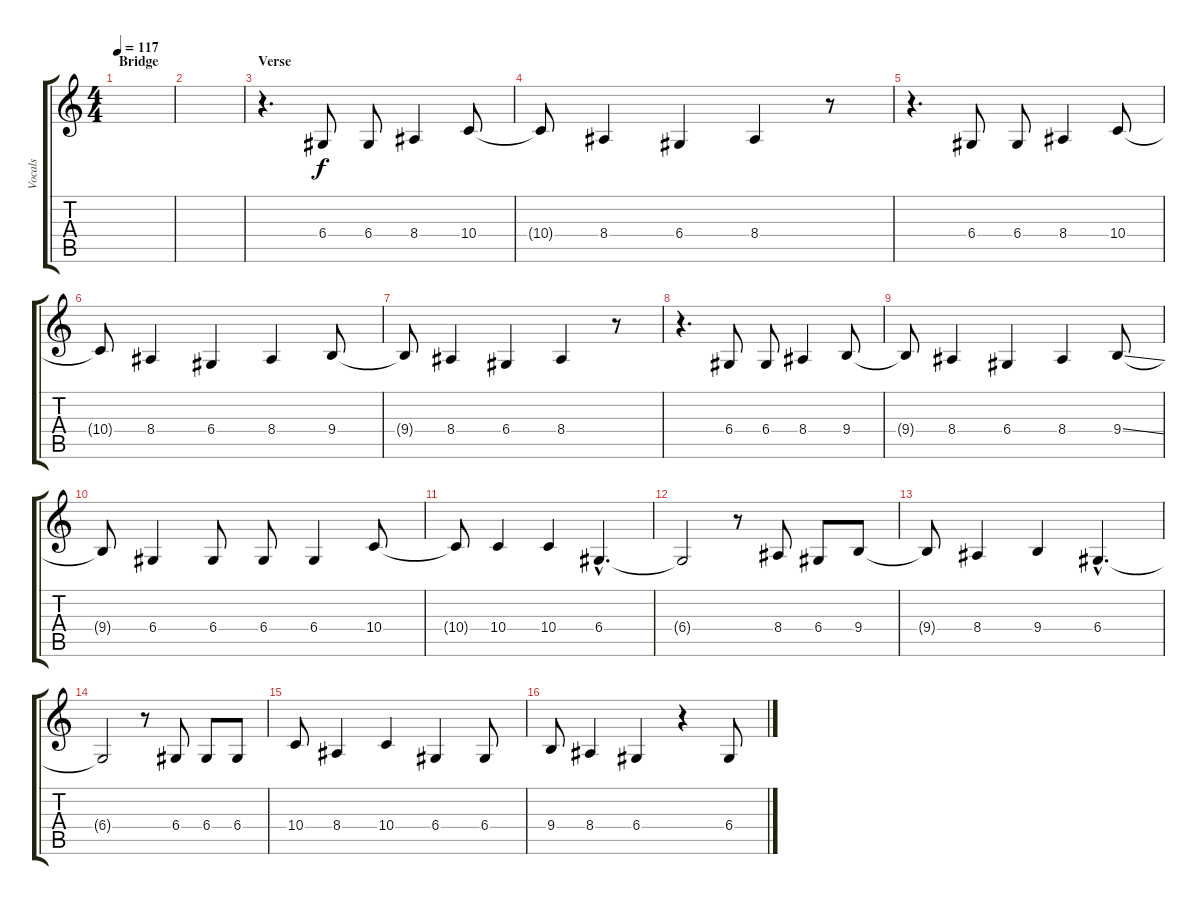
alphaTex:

\track ("Vocals" "Vocals") {instrument clarinet}
\staff {score tabs}
\tuning (E4 B3 G3 D3 A2 E2) {hide}
\ts (4 4)
\section ("" "Bridge")
\tempo 117
\clef g2
\ks c
|
|
\section ("" "Verse")
r.4{d} 6.4.8 6.4.8 8.4.4 10.4.8 |
10.4{t}.8 8.4.4 6.4.4 8.4.4 r.8 |
r.4{d} 6.4.8 6.4.8 8.4.4 10.4.8 |
10.4{t}.8 8.4.4 6.4.4 8.4.4 9.4.8 |
9.4{t}.8 8.4.4 6.4.4 8.4.4 r.8 |
r.4{d} 6.4.8 6.4.8 8.4.4 9.4.8 |
9.4{t}.8 8.4.4 6.4.4 8.4.4 9.4{ss}.8 |
9.4{t}.8 6.4.4 6.4.8 6.4.8 6.4.4 10.4.8 |
10.4{t}.8 10.4.4 10.4.4 6.4{hac}.4{d} |
6.4{t}.2 r.8 8.4.8 6.4.8 9.4.8 |
9.4{t}.8 8.4.4 9.4.4 6.4{hac}.4{d} |
6.4{t}.2 r.8 6.4.8 6.4.8 6.4.8 |
10.4.8 8.4.4 10.4.4 6.4.4 6.4.8 |
9.4.8 8.4.4 6.4.4 r.4 6.4.8
